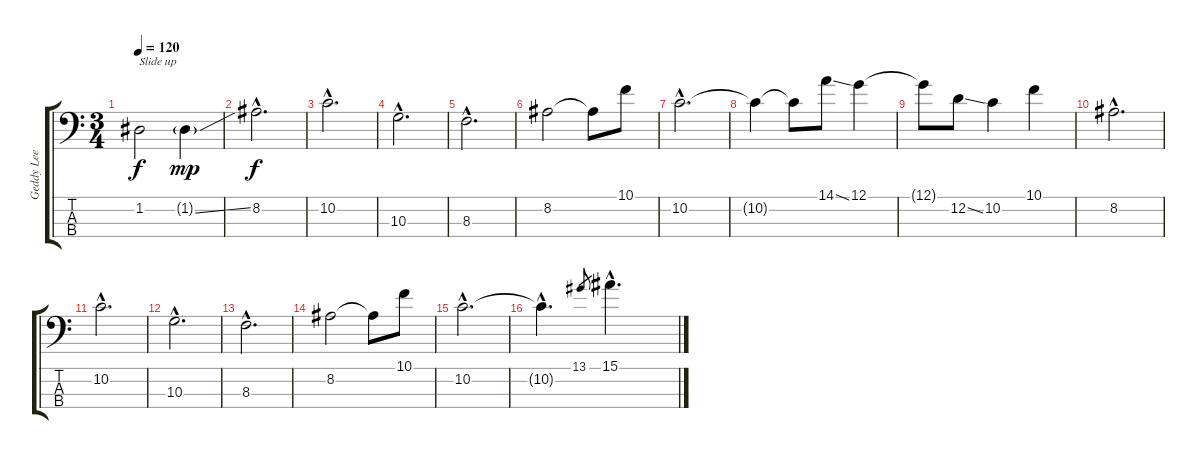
\track ("Geddy Lee" "Geddy Lee") {instrument electricbassfinger}
\staff {score tabs}
\tuning (G2 D2 A1 E1) {hide}
\ts (3 4)
\tempo 120
\clef f4
\ks c
1.2{t}.2{txt "Slide up" dy f} 1.2{ss g}.4{dy mp} |
8.2{hac}.2{d dy f} |
10.2{hac}.2{d} |
10.3{hac}.2{d} |
8.3{hac}.2{d} |
8.2.2 8.2{t}.8 10.1.8 |
10.2{hac}.2{d} |
10.2{t}.4 10.2{t}.8 14.1{ss}.8 12.1.4 |
12.1{t}.8 12.2{ss}.8 10.2.4 10.1.4 |
8.2{hac}.2{d} |
10.2{hac}.2{d} |
10.3{hac}.2{d} |
8.3{hac}.2{d} |
8.2.2 8.2{t}.8 10.1.8 |
10.2{hac}.2{d} |
10.2{hac t}.4{d} 13.1.8{gr} 15.1{hac}.4{d}
